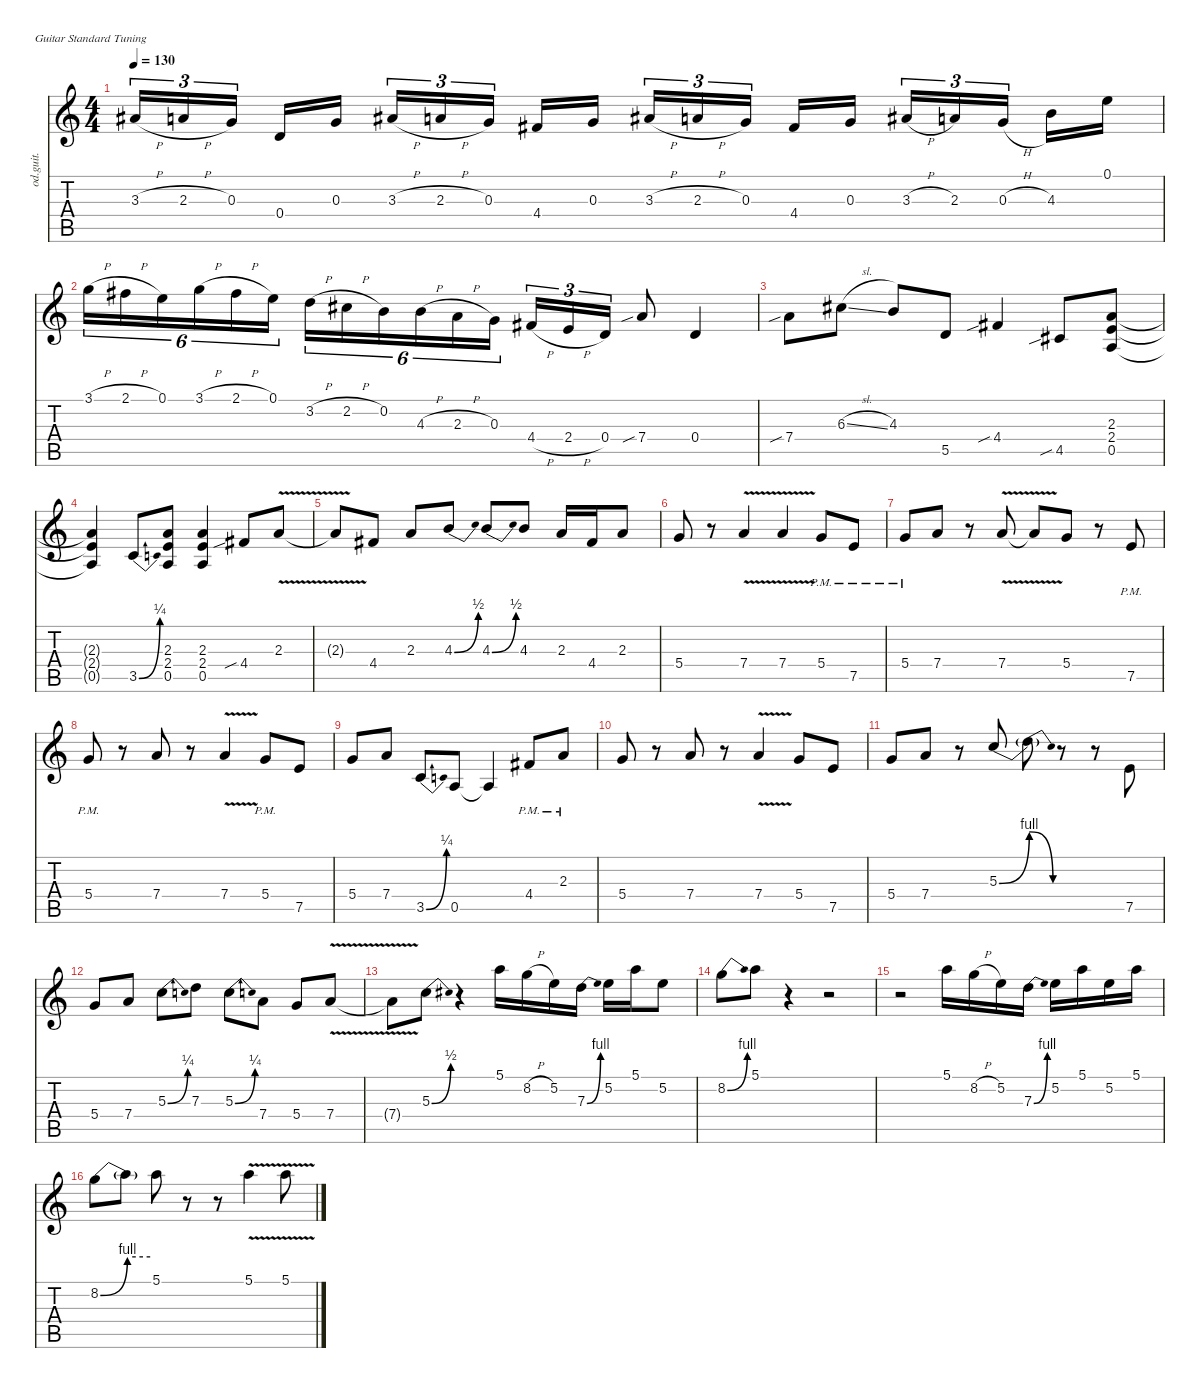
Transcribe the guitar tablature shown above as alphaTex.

\defaultSystemsLayout 4
\hideDynamics
\bracketExtendMode nobrackets
\otherSystemsTrackNameOrientation horizontal
\track ("Joe" "od.guit.") {instrument overdrivenguitar}
\staff {score tabs}
\tuning (E4 B3 G3 D3 A2 E2)
\ts (4 4)
\tempo 130
\clef g2
\ks c
3.3{h acc #}.16{tu (3 2) dy fff beam Up} 2.3{h}.16{tu (3 2) beam Up} 0.3.16{tu (3 2) beam Up} 0.4.16{beam Up} 0.3.16{beam Up} 3.3{h acc #}.16{tu (3 2) beam Up} 2.3{h}.16{tu (3 2) beam Up} 0.3.16{tu (3 2) beam Up} 4.4{acc #}.16{beam Up} 0.3.16{beam Up} 3.3{h acc #}.16{tu (3 2) beam Up} 2.3{h}.16{tu (3 2) beam Up} 0.3.16{tu (3 2) beam Up} 4.4{acc #}.16{beam Up} 0.3.16{beam Up} 3.3{h acc #}.16{tu (3 2) beam Up} 2.3.16{tu (3 2) beam Up} 0.3{h}.16{tu (3 2) beam Up} 4.3.16{beam Down} 0.1.16{beam Down} |
3.1{h}.16{tu (6 4) beam Down} 2.1{h acc #}.16{tu (6 4) beam Down} 0.1.16{tu (6 4) beam Down} 3.1{h}.16{tu (6 4) beam Down} 2.1{h acc #}.16{tu (6 4) beam Down} 0.1.16{tu (6 4) beam Down} 3.2{h}.16{tu (6 4) beam Down} 2.2{h acc #}.16{tu (6 4) beam Down} 0.2.16{tu (6 4) beam Down} 4.3{h}.16{tu (6 4) beam Down} 2.3{h}.16{tu (6 4) beam Down} 0.3.16{tu (6 4) beam Down} 4.4{h acc #}.16{tu (3 2) beam Up} 2.4{h}.16{tu (3 2) beam Up} 0.4.16{tu (3 2) beam Up} 7.4{sib}.8{beam Up} 0.4.4{beam Up} |
7.4{sib}.8{beam Down} 6.3{sl acc #}.8{beam Down} 4.3.8{beam Up} 5.5.8{beam Up} 4.4{sib acc #}.4{beam Up} 4.5{sib acc #}.8{beam Up} (2.3 2.4 0.5).8{beam Up} |
(2.3{t} 2.4{t} 0.5{t}).4{beam Up} 3.5{be (bend 0 0 30 1)}.8{beam Up} (2.3 2.4 0.5).8{beam Up} (2.3 2.4 0.5).4{beam Up} 4.4{sib acc #}.8{beam Up} 2.3{v}.8{beam Up} |
2.3{v t}.8{beam Up} 4.4{acc #}.8{beam Up} 2.3.8{beam Up} 4.3{be (bend 0 0 30 2)}.8{beam Up} 4.3{be (bend 0 0 30 2)}.8{beam Up} 4.3.8{beam Up} 2.3.16{beam Up} 4.4{acc #}.16{beam Up} 2.3.8{beam Up} |
5.4.8{beam Up} r.8{beam Up} 7.4{v}.4{beam Up} 7.4{v}.4{beam Up} 5.4{pm}.8{beam Up} 7.5{pm}.8{beam Up} |
5.4{pm}.8{beam Up} 7.4.8{beam Up} r.8{beam Up} 7.4{v}.8{beam Up} 7.4{v t}.8{beam Up} 5.4.8{beam Up} r.8{beam Up} 7.5{pm}.8{beam Up} |
5.4{pm}.8{beam Up} r.8{beam Up} 7.4.8{beam Up} r.8{beam Up} 7.4{v}.4{beam Up} 5.4{pm}.8{beam Up} 7.5.8{beam Up} |
5.4.8{beam Up} 7.4.8{beam Up} 3.5{be (bend 0 0 30 1)}.8{beam Up} 0.5.8{beam Up} 0.5{t}.4{beam Up} 4.4{pm acc #}.8{beam Up} 2.3{pm}.8{beam Up} |
5.4.8{beam Up} r.8{beam Up} 7.4.8{beam Up} r.8{beam Up} 7.4{v}.4{beam Up} 5.4.8{beam Up} 7.5.8{beam Up} |
5.4.8{beam Up} 7.4.8{beam Up} r.8{beam Up} 5.3{be (bend 0 0 60 4)}.8{beam Down} 5.3{be (release 0 4 60 0) t}.8{beam Down} r.8{beam Down} r.8{beam Down} 7.5.8{beam Up} |
5.4.8{beam Up} 7.4.8{beam Up} 5.3{be (bend 0 0 30 1)}.8{beam Down} 7.3.8{beam Down} 5.3{be (bend 0 0 30 1)}.8{beam Down} 7.4.8{beam Down} 5.4.8{beam Up} 7.4{v}.8{beam Up} |
7.4{v t}.8{beam Down} 5.3{be (bend 0 0 30 2)}.8{beam Down} r.4{beam Down} 5.1.16{beam Down} 8.2{h}.16{beam Down} 5.2.16{beam Down} 7.3{be (bend 0 0 30 4)}.16{beam Down} 5.2.16{beam Down} 5.1.16{beam Down} 5.2.8{beam Down} |
8.2{be (bend 0 0 30 4)}.8{beam Down} 5.1.8{beam Down} r.4{beam Down} r.2{beam Down} |
r.2{beam Down} 5.1.16{beam Down} 8.2{h}.16{beam Down} 5.2.16{beam Down} 7.3{be (bend 0 0 30 4)}.16{beam Down} 5.2.16{beam Down} 5.1.16{beam Down} 5.2.16{beam Down} 5.1.16{beam Down} |
8.2{be (bend 0 0 60 4)}.8{beam Down} 8.2{be (hold 0 4 60 4) t}.8{beam Down} 5.1.8{beam Down} r.8{beam Down} r.8{beam Down} 5.1{v}.4{beam Down} 5.1{v}.8{beam Down}
